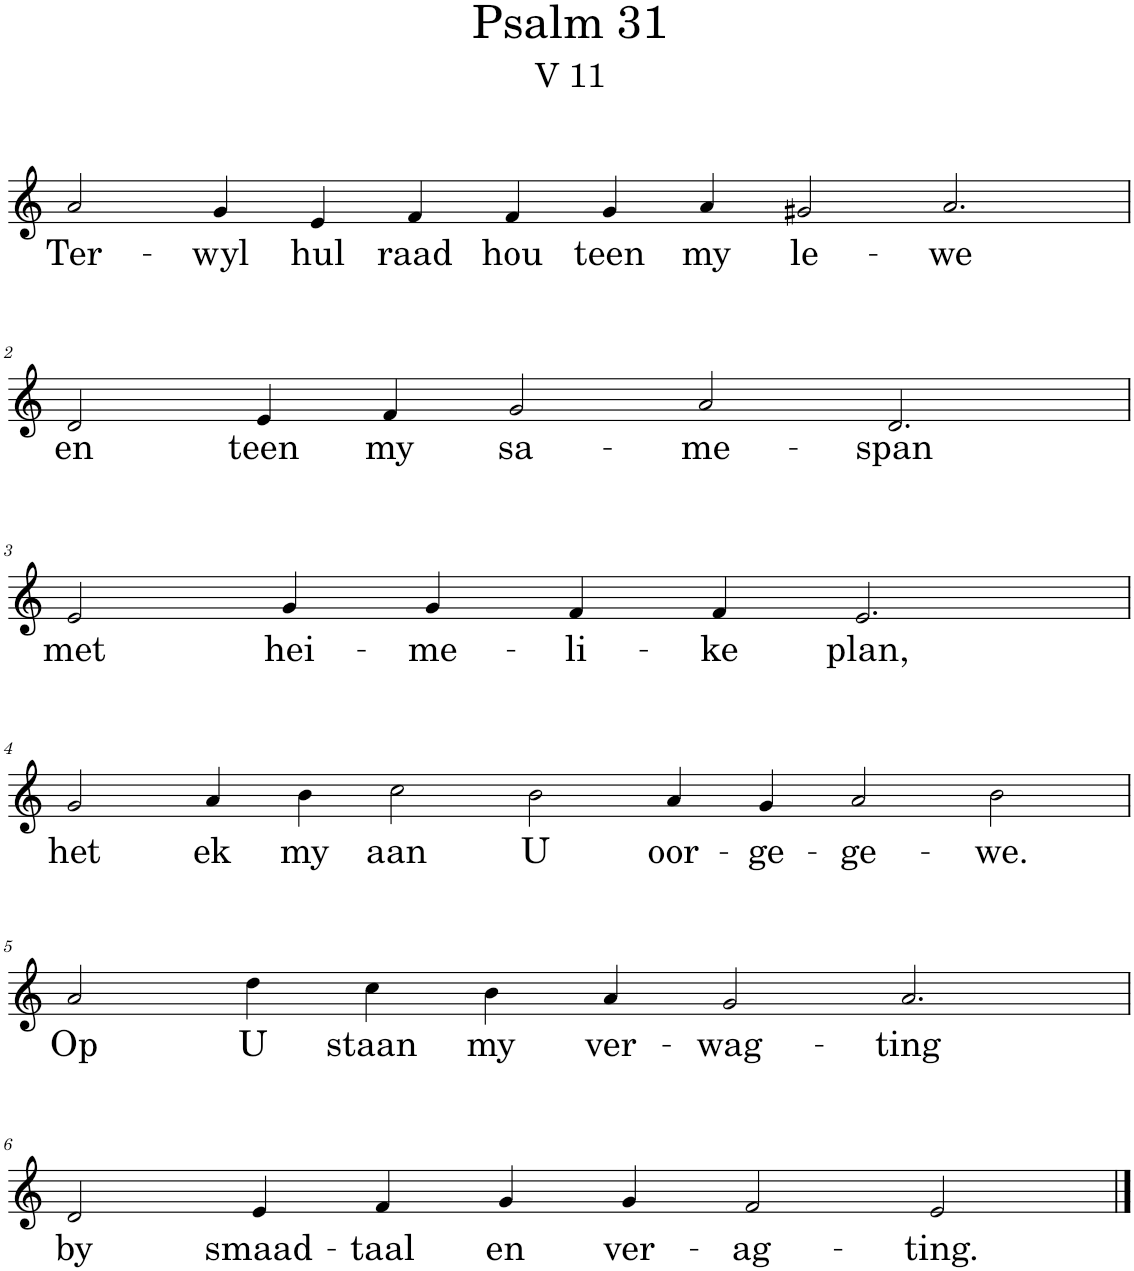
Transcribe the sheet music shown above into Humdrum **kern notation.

**kern	**text
*part1	*part1
*staff1	*staff1
*I"Pipe Organ	*
*I'Org.	*
*clefG2	*
*k[]	*
*M14/4	*
=1	=1
!	!LO:LY:b
2a/	Ter-
!	!LO:LY:b
4g/	-wyl
!	!LO:LY:b
4e/	hul
!	!LO:LY:b
4f/	raad
!	!LO:LY:b
4f/	hou
!	!LO:LY:b
4g/	teen
!	!LO:LY:b
4a/	my
!	!LO:LY:b
2g#X/	le-
!	!LO:LY:b
2.a/	-we
!!LO:LB:g=z
=2	=2
*M12/4	*
!	!LO:LY:b
2d/	en
!	!LO:LY:b
4e/	teen
!	!LO:LY:b
4f/	my
!	!LO:LY:b
2g/	sa-
!	!LO:LY:b
2a/	-me-
!	!LO:LY:b
2.d/	-span
!!LO:LB:g=z
=3	=3
!	!LO:LY:b
2e/	met
!	!LO:LY:b
4g/	hei-
!	!LO:LY:b
4g/	-me-
!	!LO:LY:b
4f/	-li-
!	!LO:LY:b
4f/	-ke
!	!LO:LY:b
2.e/	plan,
!!LO:LB:g=z
=4	=4
*M14/4	*
!	!LO:LY:b
2g/	het
!	!LO:LY:b
4a/	ek
!	!LO:LY:b
4b\	my
!	!LO:LY:b
2cc\	aan
!	!LO:LY:b
2b\	U
!	!LO:LY:b
4a/	oor-
!	!LO:LY:b
4g/	-ge-
!	!LO:LY:b
2a/	-ge-
!	!LO:LY:b
2b\	-we.
!!LO:LB:g=z
=5	=5
!	!LO:LY:b
2a/	Op
!	!LO:LY:b
4dd\	U
!	!LO:LY:b
4cc\	staan
!	!LO:LY:b
4b\	my
!	!LO:LY:b
4a/	ver-
!	!LO:LY:b
2g/	-wag-
!	!LO:LY:b
2.a/	-ting
!!LO:LB:g=z
=6	=6
!	!LO:LY:b
2d/	by
!	!LO:LY:b
4e/	smaad-
!	!LO:LY:b
4f/	-taal
!	!LO:LY:b
4g/	en
!	!LO:LY:b
4g/	ver-
!	!LO:LY:b
2f/	-ag-
!	!LO:LY:b
2e/	-ting.
==	==
*-	*-
